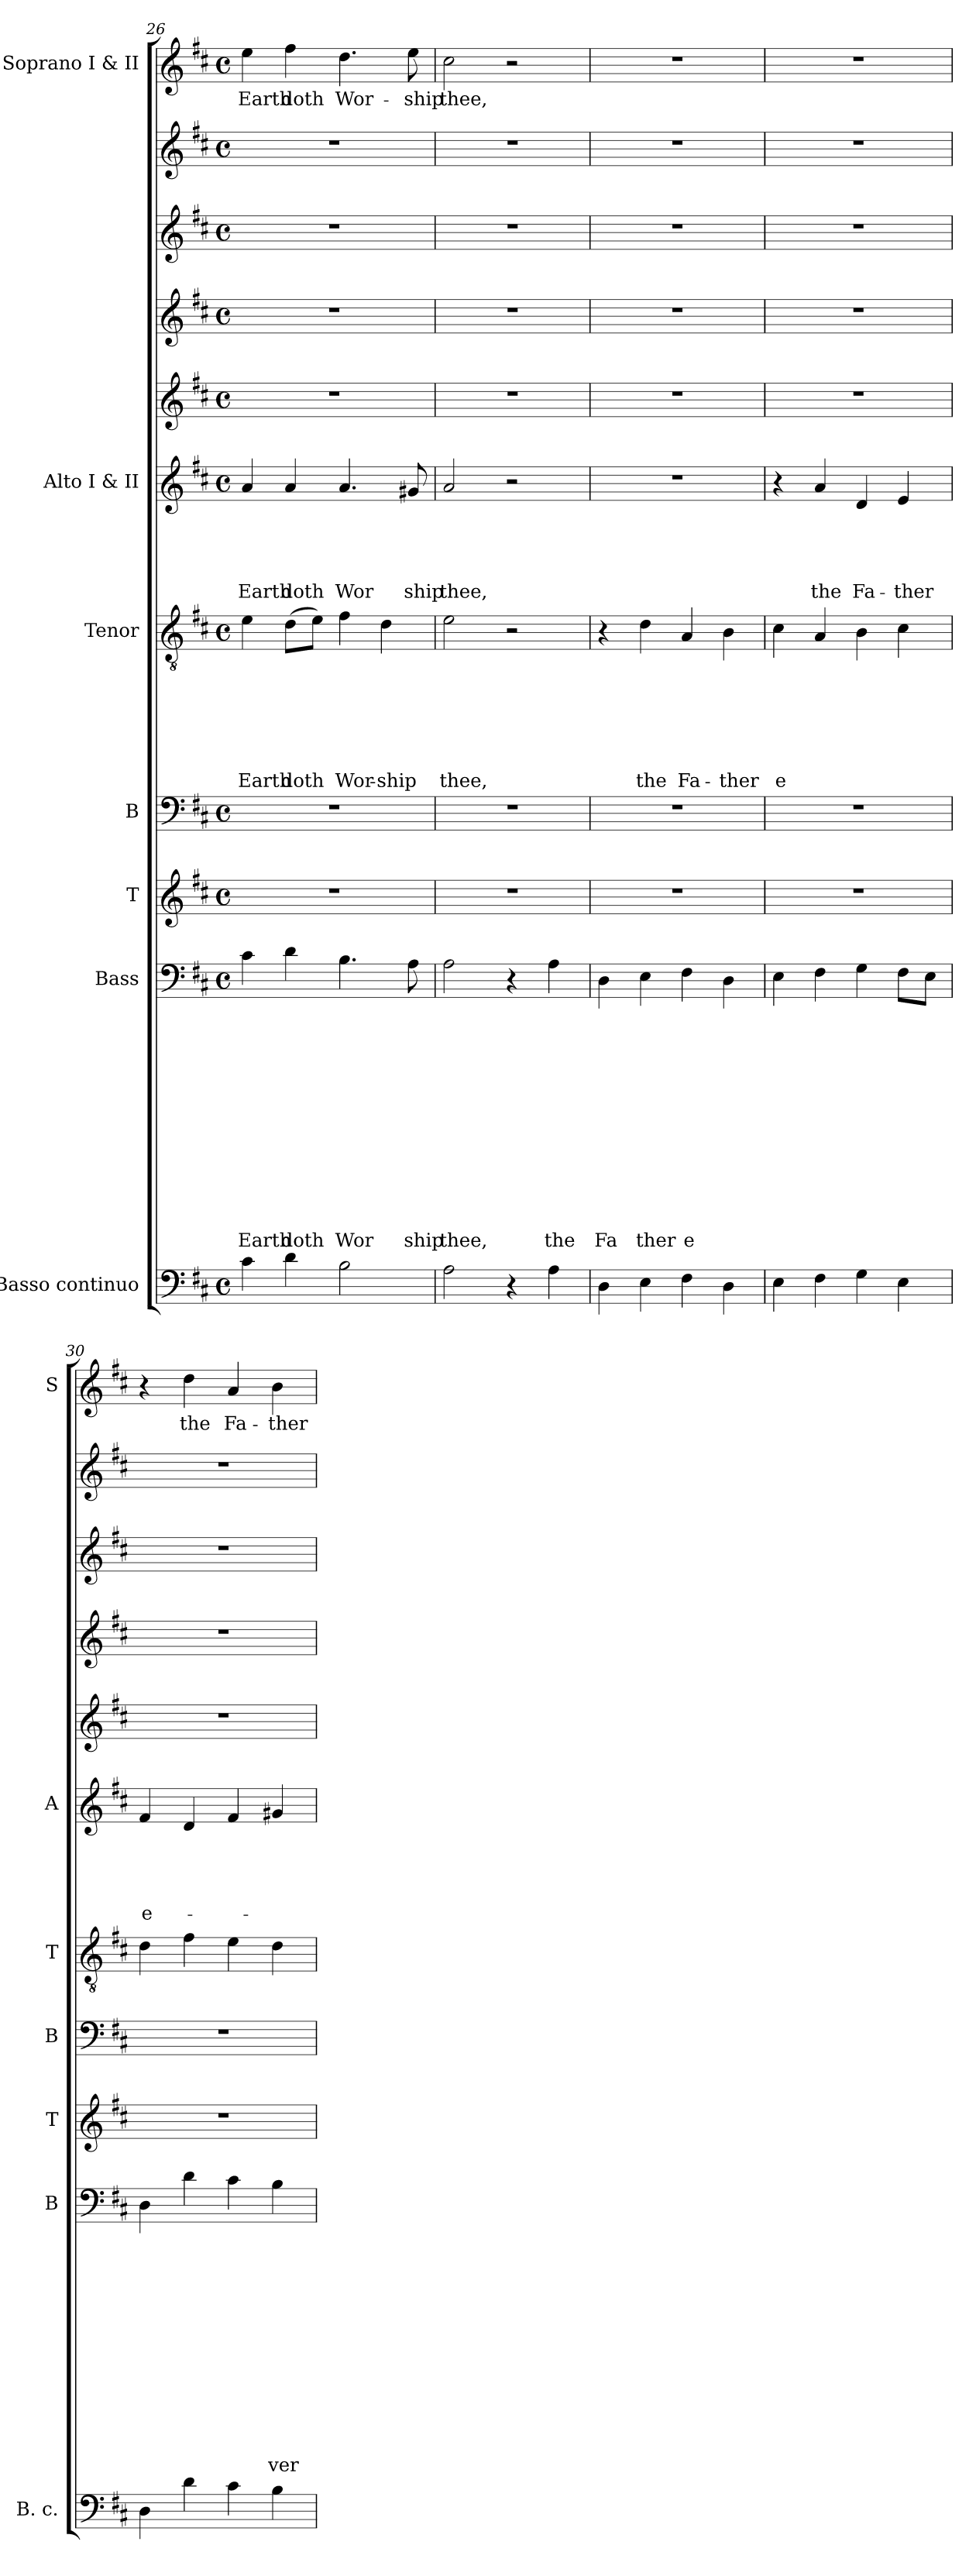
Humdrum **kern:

**kern	**kern	**text	**text	**text	**text	**text	**text	**text	**text	**text	**text	**text	**text	**text	**kern	**kern	**kern	**text	**text	**text	**text	**text	**text	**text	**kern	**text	**text	**text	**text	**text	**kern	**kern	**kern	**kern	**kern	**text
*part11	*part10	*part10	*part10	*part10	*part10	*part10	*part10	*part10	*part10	*part10	*part10	*part10	*part10	*part10	*part9	*part8	*part7	*part7	*part7	*part7	*part7	*part7	*part7	*part7	*part6	*part6	*part6	*part6	*part6	*part6	*part5	*part4	*part3	*part2	*part1	*part1
*staff11	*staff10	*staff10	*staff10	*staff10	*staff10	*staff10	*staff10	*staff10	*staff10	*staff10	*staff10	*staff10	*staff10	*staff10	*staff9	*staff8	*staff7	*staff7	*staff7	*staff7	*staff7	*staff7	*staff7	*staff7	*staff6	*staff6	*staff6	*staff6	*staff6	*staff6	*staff5	*staff4	*staff3	*staff2	*staff1	*staff1
*I"Basso continuo	*I"Bass	*	*	*	*	*	*	*	*	*	*	*	*	*	*I"T	*I"B	*I"Tenor	*	*	*	*	*	*	*	*I"Alto I & II	*	*	*	*	*	*	*	*	*	*I"Soprano I & II	*
*I'B. c.	*I'B	*	*	*	*	*	*	*	*	*	*	*	*	*	*I'T	*I'B	*I'T	*	*	*	*	*	*	*	*I'A	*	*	*	*	*	*	*	*	*	*I'S	*
*clefF4	*clefF4	*	*	*	*	*	*	*	*	*	*	*	*	*	*clefG2	*clefF4	*clefGv2	*	*	*	*	*	*	*	*clefG2	*	*	*	*	*	*clefG2	*clefG2	*clefG2	*clefG2	*clefG2	*
*ITrd7c12	*	*	*	*	*	*	*	*	*	*	*	*	*	*	*	*	*	*	*	*	*	*	*	*	*	*	*	*	*	*	*	*	*	*	*	*
*k[f#c#]	*k[f#c#]	*	*	*	*	*	*	*	*	*	*	*	*	*	*k[f#c#]	*k[f#c#]	*k[f#c#]	*	*	*	*	*	*	*	*k[f#c#]	*	*	*	*	*	*k[f#c#]	*k[f#c#]	*k[f#c#]	*k[f#c#]	*k[f#c#]	*
*D:	*D:	*	*	*	*	*	*	*	*	*	*	*	*	*	*D:	*D:	*D:	*	*	*	*	*	*	*	*D:	*	*	*	*	*	*D:	*D:	*D:	*D:	*D:	*
*M4/4	*M4/4	*	*	*	*	*	*	*	*	*	*	*	*	*	*M4/4	*M4/4	*M4/4	*	*	*	*	*	*	*	*M4/4	*	*	*	*	*	*M4/4	*M4/4	*M4/4	*M4/4	*M4/4	*
*met(c)	*met(c)	*	*	*	*	*	*	*	*	*	*	*	*	*	*met(c)	*met(c)	*met(c)	*	*	*	*	*	*	*	*met(c)	*	*	*	*	*	*met(c)	*met(c)	*met(c)	*met(c)	*met(c)	*
=26	=26	=26	=26	=26	=26	=26	=26	=26	=26	=26	=26	=26	=26	=26	=26	=26	=26	=26	=26	=26	=26	=26	=26	=26	=26	=26	=26	=26	=26	=26	=26	=26	=26	=26	=26	=26
!	!	!	!	!	!	!	!	!	!	!	!	!	!	!LO:LY:b	!	!	!	!	!	!	!	!	!	!LO:LY:b	!	!	!	!	!	!LO:LY:b	!	!	!	!	!	!LO:LY:b
4C#\	4c#\	.	.	.	.	.	.	.	.	.	.	.	.	Earth	1r	1r	4e\	.	.	.	.	.	.	Earth	4a/	.	.	.	.	Earth	1r	1r	1r	1r	4ee\	Earth
!	!	!	!	!	!	!	!	!	!	!	!	!	!	!LO:LY:b	!	!	!	!	!	!	!	!	!	!LO:LY:b	!	!	!	!	!	!LO:LY:b	!	!	!	!	!	!LO:LY:b
4D\	4d\	.	.	.	.	.	.	.	.	.	.	.	.	doth	.	.	(>8d\L	.	.	.	.	.	.	doth	4a/	.	.	.	.	doth	.	.	.	.	4ff#\	doth
.	.	.	.	.	.	.	.	.	.	.	.	.	.	.	.	.	8e\J)	.	.	.	.	.	.	.	.	.	.	.	.	.	.	.	.	.	.	.
!	!	!	!	!	!	!	!	!	!	!	!	!	!	!LO:LY:b	!	!	!	!	!	!	!	!	!	!LO:LY:b	!	!	!	!	!	!LO:LY:b	!	!	!	!	!	!LO:LY:b
2BB\	4.B\	.	.	.	.	.	.	.	.	.	.	.	.	Wor	.	.	4f#\	.	.	.	.	.	.	Wor-	4.a/	.	.	.	.	Wor	.	.	.	.	4.dd\	Wor-
!	!	!	!	!	!	!	!	!	!	!	!	!	!	!	!	!	!	!	!	!	!	!	!	!LO:LY:b	!	!	!	!	!	!	!	!	!	!	!	!
.	.	.	.	.	.	.	.	.	.	.	.	.	.	.	.	.	4d\	.	.	.	.	.	.	-ship	.	.	.	.	.	.	.	.	.	.	.	.
!	!	!	!	!	!	!	!	!	!	!	!	!	!	!LO:LY:b	!	!	!	!	!	!	!	!	!	!	!	!	!	!	!	!LO:LY:b	!	!	!	!	!	!LO:LY:b
.	8A\	.	.	.	.	.	.	.	.	.	.	.	.	ship	.	.	.	.	.	.	.	.	.	.	8g#X/	.	.	.	.	ship	.	.	.	.	8ee\	-ship
=27	=27	=27	=27	=27	=27	=27	=27	=27	=27	=27	=27	=27	=27	=27	=27	=27	=27	=27	=27	=27	=27	=27	=27	=27	=27	=27	=27	=27	=27	=27	=27	=27	=27	=27	=27	=27
!	!	!	!	!	!	!	!	!	!	!	!	!	!	!LO:LY:b	!	!	!	!	!	!	!	!	!	!LO:LY:b	!	!	!	!	!	!LO:LY:b	!	!	!	!	!	!LO:LY:b
2AA\	2A\	.	.	.	.	.	.	.	.	.	.	.	.	thee,	1r	1r	2e\	.	.	.	.	.	.	thee,	2a/	.	.	.	.	thee,	1r	1r	1r	1r	2cc#\	thee,
4r	4r	.	.	.	.	.	.	.	.	.	.	.	.	.	.	.	2r	.	.	.	.	.	.	.	2r	.	.	.	.	.	.	.	.	.	2r	.
!	!	!	!	!	!	!	!	!	!	!	!	!	!	!LO:LY:b	!	!	!	!	!	!	!	!	!	!	!	!	!	!	!	!	!	!	!	!	!	!
4AA\	4A\	.	.	.	.	.	.	.	.	.	.	.	.	the	.	.	.	.	.	.	.	.	.	.	.	.	.	.	.	.	.	.	.	.	.	.
=28	=28	=28	=28	=28	=28	=28	=28	=28	=28	=28	=28	=28	=28	=28	=28	=28	=28	=28	=28	=28	=28	=28	=28	=28	=28	=28	=28	=28	=28	=28	=28	=28	=28	=28	=28	=28
!	!	!	!	!	!	!	!	!	!	!	!	!	!	!LO:LY:b	!	!	!	!	!	!	!	!	!	!	!	!	!	!	!	!	!	!	!	!	!	!
4DD\	4D\	.	.	.	.	.	.	.	.	.	.	.	.	Fa	1r	1r	4r	.	.	.	.	.	.	.	1r	.	.	.	.	.	1r	1r	1r	1r	1r	.
!	!	!	!	!	!	!	!	!	!	!	!	!	!	!LO:LY:b	!	!	!	!	!	!	!	!	!	!LO:LY:b	!	!	!	!	!	!	!	!	!	!	!	!
4EE\	4E\	.	.	.	.	.	.	.	.	.	.	.	.	ther	.	.	4d\	.	.	.	.	.	.	the	.	.	.	.	.	.	.	.	.	.	.	.
!	!	!	!	!	!	!	!	!	!	!	!	!	!	!LO:LY:b	!	!	!	!	!	!	!	!	!	!LO:LY:b	!	!	!	!	!	!	!	!	!	!	!	!
4FF#\	4F#\	.	.	.	.	.	.	.	.	.	.	.	.	e	.	.	4A/	.	.	.	.	.	.	Fa-	.	.	.	.	.	.	.	.	.	.	.	.
!	!	!	!	!	!	!	!	!	!	!	!	!	!	!	!	!	!	!	!	!	!	!	!	!LO:LY:b	!	!	!	!	!	!	!	!	!	!	!	!
4DD\	4D\	.	.	.	.	.	.	.	.	.	.	.	.	.	.	.	4B\	.	.	.	.	.	.	-ther	.	.	.	.	.	.	.	.	.	.	.	.
!!LO:LB:g=z
=29	=29	=29	=29	=29	=29	=29	=29	=29	=29	=29	=29	=29	=29	=29	=29	=29	=29	=29	=29	=29	=29	=29	=29	=29	=29	=29	=29	=29	=29	=29	=29	=29	=29	=29	=29	=29
!	!	!	!	!	!	!	!	!	!	!	!	!	!	!	!	!	!	!	!	!	!	!	!	!LO:LY:b	!	!	!	!	!	!	!	!	!	!	!	!
4EE\	4E\	.	.	.	.	.	.	.	.	.	.	.	.	.	1r	1r	4c#\	.	.	.	.	.	.	e	4r	.	.	.	.	.	1r	1r	1r	1r	1r	.
!	!	!	!	!	!	!	!	!	!	!	!	!	!	!	!	!	!	!	!	!	!	!	!	!	!	!	!	!	!	!LO:LY:b	!	!	!	!	!	!
4FF#\	4F#\	.	.	.	.	.	.	.	.	.	.	.	.	.	.	.	4A/	.	.	.	.	.	.	.	4a/	.	.	.	.	the	.	.	.	.	.	.
!	!	!	!	!	!	!	!	!	!	!	!	!	!	!	!	!	!	!	!	!	!	!	!	!	!	!	!	!	!	!LO:LY:b	!	!	!	!	!	!
4GG\	4G\	.	.	.	.	.	.	.	.	.	.	.	.	.	.	.	4B\	.	.	.	.	.	.	.	4d/	.	.	.	.	Fa-	.	.	.	.	.	.
!	!	!	!	!	!	!	!	!	!	!	!	!	!	!	!	!	!	!	!	!	!	!	!	!	!	!	!	!	!	!LO:LY:b	!	!	!	!	!	!
4EE\	8F#\L	.	.	.	.	.	.	.	.	.	.	.	.	.	.	.	4c#\	.	.	.	.	.	.	.	4e/	.	.	.	.	-ther	.	.	.	.	.	.
.	8E\J	.	.	.	.	.	.	.	.	.	.	.	.	.	.	.	.	.	.	.	.	.	.	.	.	.	.	.	.	.	.	.	.	.	.	.
=30	=30	=30	=30	=30	=30	=30	=30	=30	=30	=30	=30	=30	=30	=30	=30	=30	=30	=30	=30	=30	=30	=30	=30	=30	=30	=30	=30	=30	=30	=30	=30	=30	=30	=30	=30	=30
!	!	!	!	!	!	!	!	!	!	!	!	!	!	!	!	!	!	!	!	!	!	!	!	!	!	!	!	!	!	!LO:LY:b	!	!	!	!	!	!
4DD\	4D\	.	.	.	.	.	.	.	.	.	.	.	.	.	1r	1r	4d\	.	.	.	.	.	.	.	4f#/	.	.	.	.	e-	1r	1r	1r	1r	4r	.
!	!	!	!	!	!	!	!	!	!	!	!	!	!	!	!	!	!	!	!	!	!	!	!	!	!	!	!	!	!	!	!	!	!	!	!	!LO:LY:b
4D\	4d\	.	.	.	.	.	.	.	.	.	.	.	.	.	.	.	4f#\	.	.	.	.	.	.	.	4d/	.	.	.	.	.	.	.	.	.	4dd\	the
!	!	!	!	!	!	!	!	!	!	!	!	!	!	!	!	!	!	!	!	!	!	!	!	!	!	!	!	!	!	!	!	!	!	!	!	!LO:LY:b
4C#\	4c#\	.	.	.	.	.	.	.	.	.	.	.	.	.	.	.	4e\	.	.	.	.	.	.	.	4f#/	.	.	.	.	.	.	.	.	.	4a/	Fa-
!	!	!	!	!	!	!	!	!	!	!	!	!	!	!LO:LY:b	!	!	!	!	!	!	!	!	!	!	!	!	!	!	!	!	!	!	!	!	!	!LO:LY:b
4BB\	4B\	.	.	.	.	.	.	.	.	.	.	.	.	ver	.	.	4d\	.	.	.	.	.	.	.	4g#X/	.	.	.	.	.	.	.	.	.	4b\	-ther
=	=	=	=	=	=	=	=	=	=	=	=	=	=	=	=	=	=	=	=	=	=	=	=	=	=	=	=	=	=	=	=	=	=	=	=	=
*-	*-	*-	*-	*-	*-	*-	*-	*-	*-	*-	*-	*-	*-	*-	*-	*-	*-	*-	*-	*-	*-	*-	*-	*-	*-	*-	*-	*-	*-	*-	*-	*-	*-	*-	*-	*-
